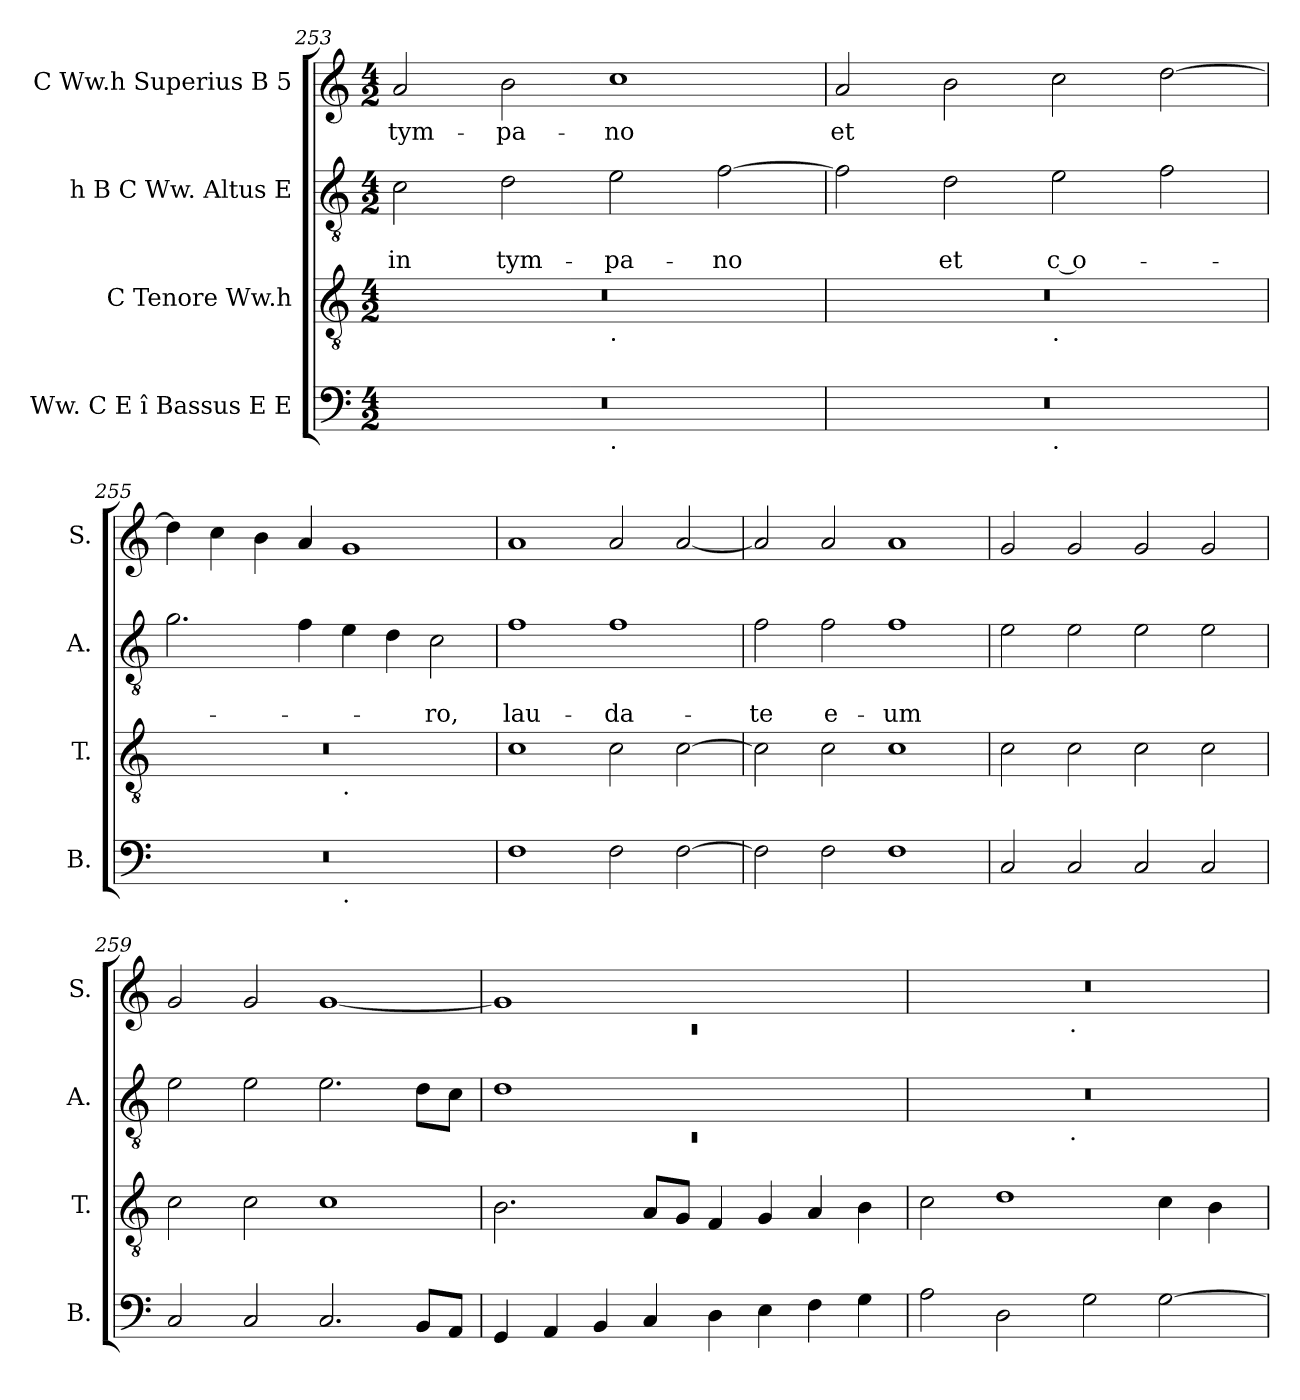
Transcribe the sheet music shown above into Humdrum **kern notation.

**kern	**kern	**kern	**text	**text	**kern	**text
*part4	*part3	*part2	*part2	*part2	*part1	*part1
*staff4	*staff3	*staff2	*staff2	*staff2	*staff1	*staff1
*I"Ww. C E î Bassus E E	*I"C Tenore Ww.h	*I"h B C Ww. Altus E	*	*	*I"C Ww.h Superius B 5	*
*I'B.	*I'T.	*I'A.	*	*	*I'S.	*
*clefF4	*clefGv2	*clefGv2	*	*	*clefG2	*
*k[]	*k[]	*k[]	*	*	*k[]	*
*C:	*C:	*C:	*	*	*C:	*
*M4/2	*M4/2	*M4/2	*	*	*M4/2	*
=253	=253	=253	=253	=253	=253	=253
!	!	!	!	!LO:LY:b	!	!LO:LY:b
*^	*^	*	*	*	*	*
0r	1ryy	0r	1ryy	2c\	.	in	2a/	tym-
!	!	!	!	!	!	!LO:LY:b	!	!LO:LY:b
.	.	.	.	2d\	.	tym-	2b\	-pa-
!	!	!	!LO:TX:b:t=.	!	!	!	!	!
!	!LO:TX:b:t=.	!	!	!	!	!	!	!
!	!	!	!	!	!	!LO:LY:b	!	!LO:LY:b
.	1ryy	.	1ryy	2e\	.	-pa-	1cc	-no
!	!	!	!	!	!	!LO:LY:b	!	!
.	.	.	.	[>2f\	.	-no	.	.
=254	=254	=254	=254	=254	=254	=254	=254	=254
!	!	!	!	!	!	!	!	!LO:LY:b
0r	1ryy	0r	1ryy	2f\]	.	.	2a/	et
!	!	!	!	!	!	!LO:LY:b	!	!
.	.	.	.	2d\	.	et	2b\	.
!	!	!	!LO:TX:b:t=.	!	!	!	!	!
!	!LO:TX:b:t=.	!	!	!	!	!	!	!
!	!	!	!	!	!	!LO:LY:b	!	!
.	1ryy	.	1ryy	2e\	.	c o-	2cc\	.
.	.	.	.	2f\	.	.	[>2dd\	.
=255	=255	=255	=255	=255	=255	=255	=255	=255
0r	1ryy	0r	1ryy	2.g\	.	.	4dd\]	.
.	.	.	.	.	.	.	4cc\	.
.	.	.	.	.	.	.	4b\	.
.	.	.	.	4f\	.	.	4a/	.
!	!	!	!LO:TX:b:t=.	!	!	!	!	!
!	!LO:TX:b:t=.	!	!	!	!	!	!	!
.	1ryy	.	1ryy	4e\	.	.	1g	.
.	.	.	.	4d\	.	.	.	.
!	!	!	!	!	!	!LO:LY:b	!	!
.	.	.	.	2c\	.	-ro,	.	.
=256	=256	=256	=256	=256	=256	=256	=256	=256
!	!	!	!	!	!	!LO:LY:b	!	!
*v	*v	*	*	*	*	*	*	*
*	*v	*v	*	*	*	*	*
1F	1c	1f	.	lau-	1a	.
!	!	!	!	!LO:LY:b	!	!
2F\	2c\	1f	.	-da-	2a/	.
[<2F\	[<2c\	.	.	.	[<2a/	.
!!LO:LB:g=z
=257	=257	=257	=257	=257	=257	=257
!	!	!	!	!LO:LY:b	!	!
2F\]	2c\]	2f\	.	-te	2a/]	.
!	!	!	!	!LO:LY:b	!	!
2F\	2c\	2f\	.	e-	2a/	.
!	!	!	!	!LO:LY:b	!	!
1F	1c	1f	.	-um	1a	.
=258	=258	=258	=258	=258	=258	=258
2C/	2c\	2e\	.	.	2g/	.
2C/	2c\	2e\	.	.	2g/	.
2C/	2c\	2e\	.	.	2g/	.
2C/	2c\	2e\	.	.	2g/	.
=259	=259	=259	=259	=259	=259	=259
2C/	2c\	2e\	.	.	2g/	.
2C/	2c\	2e\	.	.	2g/	.
2.C/	1c	2.e\	.	.	[<1g	.
8BB/L	.	8d\L	.	.	.	.
8AA/J	.	8c\J	.	.	.	.
=260	=260	=260	=260	=260	=260	=260
*	*	*^	*	*	*^	*
!	!	!	!LO:N:vis=1	!	!	!	!LO:N:vis=1	!
4GG/	2.B\	1d	0rC	.	.	1g]	0rc	.
4AA/	.	.	.	.	.	.	.	.
4BB/	.	.	.	.	.	.	.	.
4C/	8A/L	.	.	.	.	.	.	.
.	8G/J	.	.	.	.	.	.	.
4D\	4F/	1ryy	.	.	.	1ryy	.	.
4E\	4G/	.	.	.	.	.	.	.
4F\	4A/	.	.	.	.	.	.	.
4G\	4B\	.	.	.	.	.	.	.
=261	=261	=261	=261	=261	=261	=261	=261	=261
2A\	2c\	0r	2ryy	.	.	0r	2ryy	.
2D\	1d	.	4...ryy	.	.	.	4...ryy	.
!	!	!	!	!	!	!	!LO:TX:b:t=.	!
!	!	!	!LO:TX:b:t=.	!	!	!	!	!
.	.	.	1ryy	.	.	.	1ryy	.
2G\	.	.	.	.	.	.	.	.
[<2G\	4c\	.	.	.	.	.	.	.
.	4B\	.	.	.	.	.	.	.
.	.	.	32ryy	.	.	.	32ryy	.
*	*	*v	*v	*	*	*	*	*
*	*	*	*	*	*v	*v	*
=	=	=	=	=	=	=
*-	*-	*-	*-	*-	*-	*-
